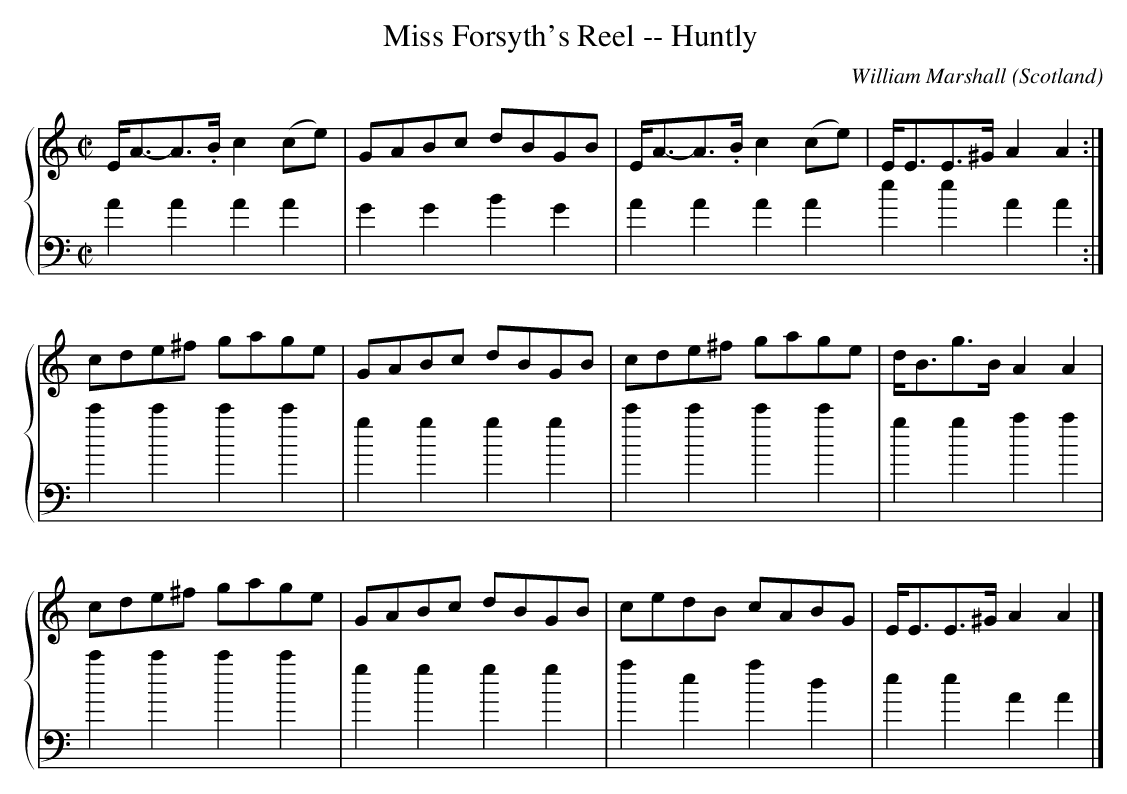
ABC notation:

X:1
T:Miss Forsyth's Reel -- Huntly
C:William Marshall
L:1/8
M:C|
O:Scotland
K:A minor
%%staves {1 2}
V:1
E<A-A>.B c2 (ce) | GABc dBGB | E<A-A>.B c2 (ce) |E<EE>^G A2 A2 :|
cde^f gage | GABc dBGB | cde^f gage | d<Bg>B A2 A2 |
cde^f gage | GABc dBGB | cedB cABG | E<EE>^G A2 A2 |]
V:2 clef=bass
L:1/4
AAAA | GGBG | AAAA eeAA :|
c'c'c'c' | gggg | c'c'c'c' | ggaa | c'c'c'c' | gggg | aead | eeAA |]
